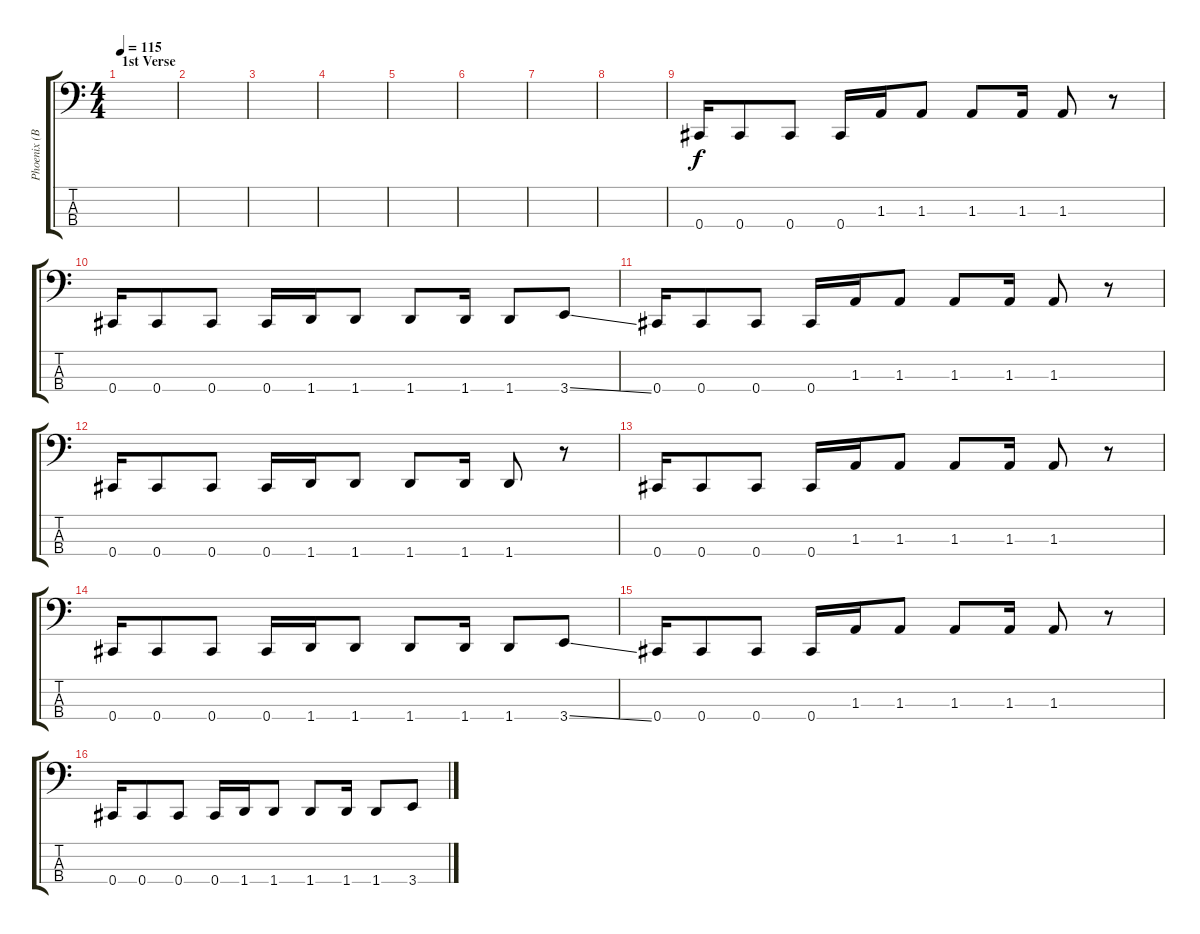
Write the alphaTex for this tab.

\track ("Phoenix (Bass)" "Phoenix (B") {instrument electricbassfinger}
\staff {score tabs}
\tuning (Gb2 Db2 Ab1 Db1) {hide}
\ts (4 4)
\section ("" "1st Verse")
\tempo 115
\clef f4
\ks c
|
|
|
|
|
|
|
|
0.4.16 0.4.8 0.4.8 0.4.16 1.3.16 1.3.8 1.3.8 1.3.16 1.3.8 r.8 |
0.4.16 0.4.8 0.4.8 0.4.16 1.4.16 1.4.8 1.4.8 1.4.16 1.4.8 3.4{ss}.8 |
0.4.16 0.4.8 0.4.8 0.4.16 1.3.16 1.3.8 1.3.8 1.3.16 1.3.8 r.8 |
0.4.16 0.4.8 0.4.8 0.4.16 1.4.16 1.4.8 1.4.8 1.4.16 1.4.8 r.8 |
0.4.16 0.4.8 0.4.8 0.4.16 1.3.16 1.3.8 1.3.8 1.3.16 1.3.8 r.8 |
0.4.16 0.4.8 0.4.8 0.4.16 1.4.16 1.4.8 1.4.8 1.4.16 1.4.8 3.4{ss}.8 |
0.4.16 0.4.8 0.4.8 0.4.16 1.3.16 1.3.8 1.3.8 1.3.16 1.3.8 r.8 |
0.4.16 0.4.8 0.4.8 0.4.16 1.4.16 1.4.8 1.4.8 1.4.16 1.4.8 3.4.8
